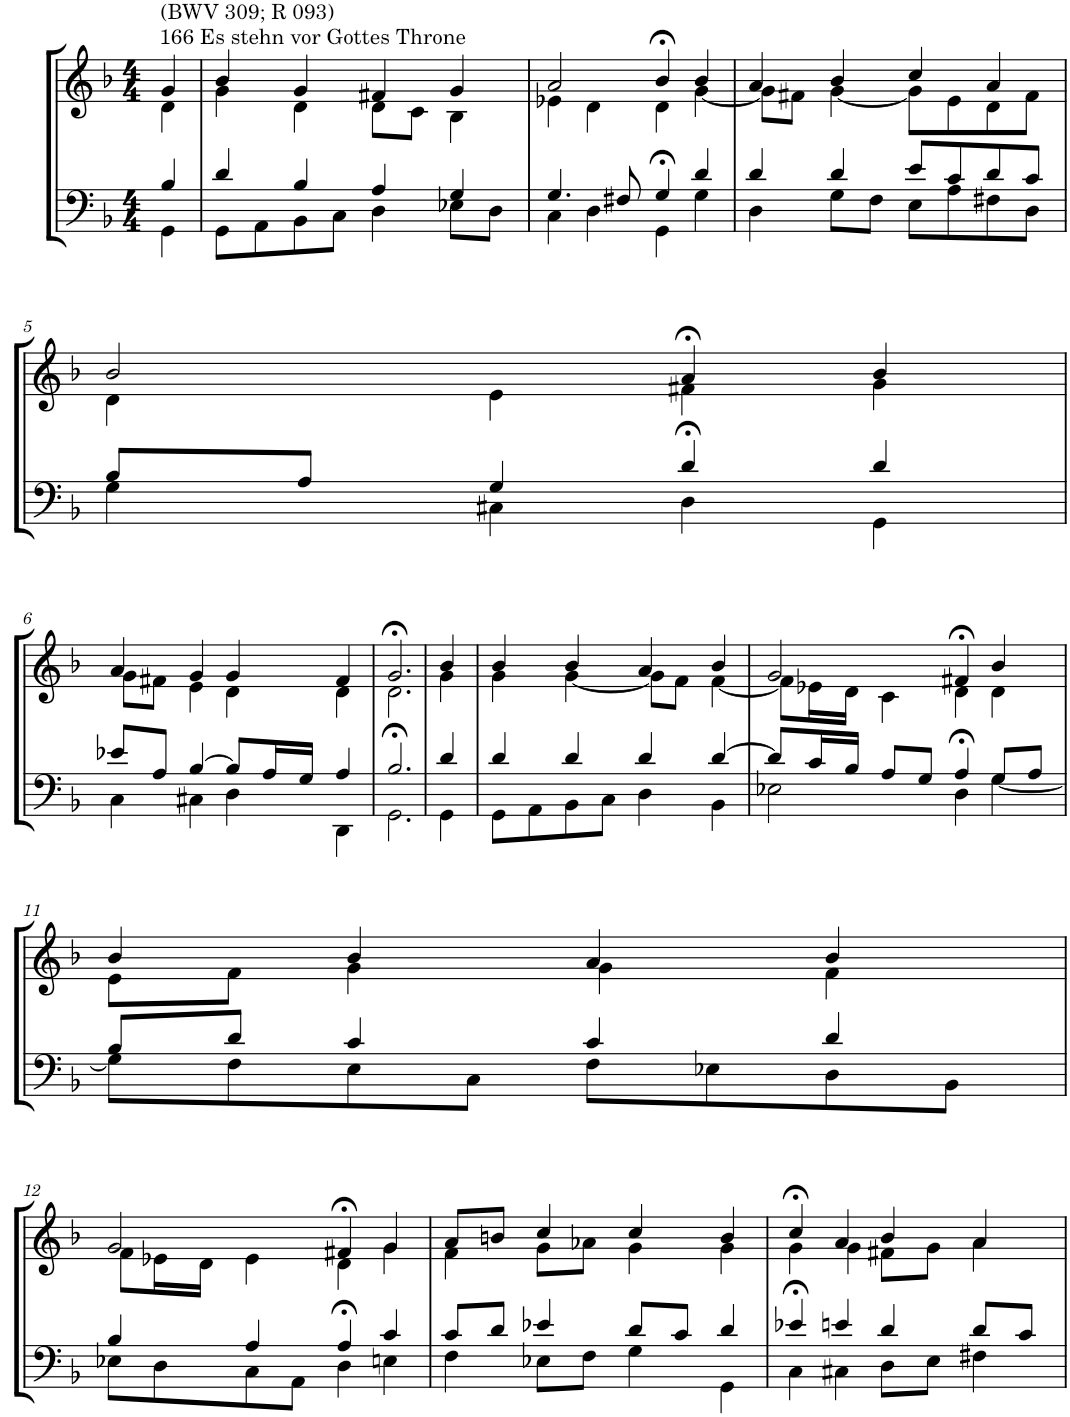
**kern	**kern
*part2	*part1
*staff2	*staff1
*I"Tenor/Baß	*I"Sopran/Alt
*clefF4	*clefG2
*k[b-]	*k[b-]
*M4/4	*M4/4
=1	=1
*^	*^
!	!	!LO:TX:a:t=166 Es stehn vor Gottes Throne	!
!	!	!LO:TX:a:t=(BWV 309; R 093)	!
4B-/	4GG\	4g/	4d\
=2	=2	=2	=2
4d/	8GG\L	4b-/	4g\
.	8AA\	.	.
4B-/	8BB-\	4g/	4d\
.	8C\J	.	.
4A/	4D\	4f#X/	8d\L
.	.	.	8c\J
4G/	8E-X\L	4g/	4B-\
.	8D\J	.	.
=3	=3	=3	=3
4.G/	4C\	2a/	4e-X\
.	4D\	.	4d\
8F#X/	.	.	.
4G/	4GG>\	4b->/	4d\
4d/	4G\	4b-/	[4g\
=4	=4	=4	=4
4d/	4D\	4a/	8g\L]
.	.	.	8f#X\J
4d/	8G\L	4b-/	[4g\
.	8F\J	.	.
8e/L	8E\L	4cc/	8g\L]
8c/	8A\	.	8e\
8d/	8F#X\	4a/	8d\
8c/J	8D\J	.	8f#\J
!!LO:LB:g=z	!!
=5	=5	=5	=5
8B-/L	4G\	2b-/	4d\
8A/J	.	.	.
4G/	4C#X\	.	4e\
4d/	4D>\	4a>/	4f#X\
4d/	4GG\	4b-/	4g\
!!LO:LB:g=z	!!
=6	=6	=6	=6
8e-X/L	4C\	4a/	8g\L
8A/J	.	.	8f#X\J
[4B-/	4C#X\	4g/	4e\
8B-/L]	4D\	4g/	4d\
16A/L	.	.	.
16G/JJ	.	.	.
4A/	4DD\	4f#/	4d\
=7	=7	=7	=7
2.B-/	2.GG>\	2.g>/	2.d\
=8	=8	=8	=8
4d/	4GG\	4b-/	4g\
=9	=9	=9	=9
4d/	8GG\L	4b-/	4g\
.	8AA\	.	.
4d/	8BB-\	4b-/	[4g\
.	8C\J	.	.
4d/	4D\	4a/	8g\L]
.	.	.	8f\J
[4d/	4BB-\	4b-/	[4f\
=10	=10	=10	=10
8d/L]	2E-X\	2g/	8f\L]
16c/L	.	.	16e-X\L
16B-/JJ	.	.	16d\JJ
8A/L	.	.	4c\
8G/J	.	.	.
4A/	4D>\	4f#X>/	4d\
8G/L	[4G\	4b-/	4d\
8A/J	.	.	.
!!LO:LB:g=z	!!
=11	=11	=11	=11
8B-/L	8G\L]	4b-/	8e\L
8d/J	8F\	.	8f\J
4c/	8E\	4b-/	4g\
.	8C\J	.	.
4c/	8F\L	4a/	4g\
.	8E-X\	.	.
4d/	8D\	4b-/	4f\
.	8BB-\J	.	.
!!LO:LB:g=z	!!
=12	=12	=12	=12
4B-/	8E-X\L	2g/	8f\L
.	8D\	.	16e-X\L
.	.	.	16d\JJ
4A/	8C\	.	4e-\
.	8AA\J	.	.
4A/	4D>\	4f#X>/	4d\
4c/	4En\	4g/	4g\
=13	=13	=13	=13
8c/L	4F\	8a/L	4f\
8d/J	.	8bn/J	.
4e-X/	8E-X\L	4cc/	8g\L
.	8F\J	.	8a-X\J
8d/L	4G\	4cc/	4g\
8c/J	.	.	.
4d/	4GG\	4b/	4g\
=14	=14	=14	=14
4e-X/	4C>\	4cc>/	4g\
4en/	4C#X\	4a/	4g\
4d/	8D\L	4b-/	8f#X\L
.	8E\J	.	8g\J
8d/L	4F#X\	4a/	4a\
8c/J	.	.	.
*v	*v	*	*
*	*v	*v
=	=
*-	*-
